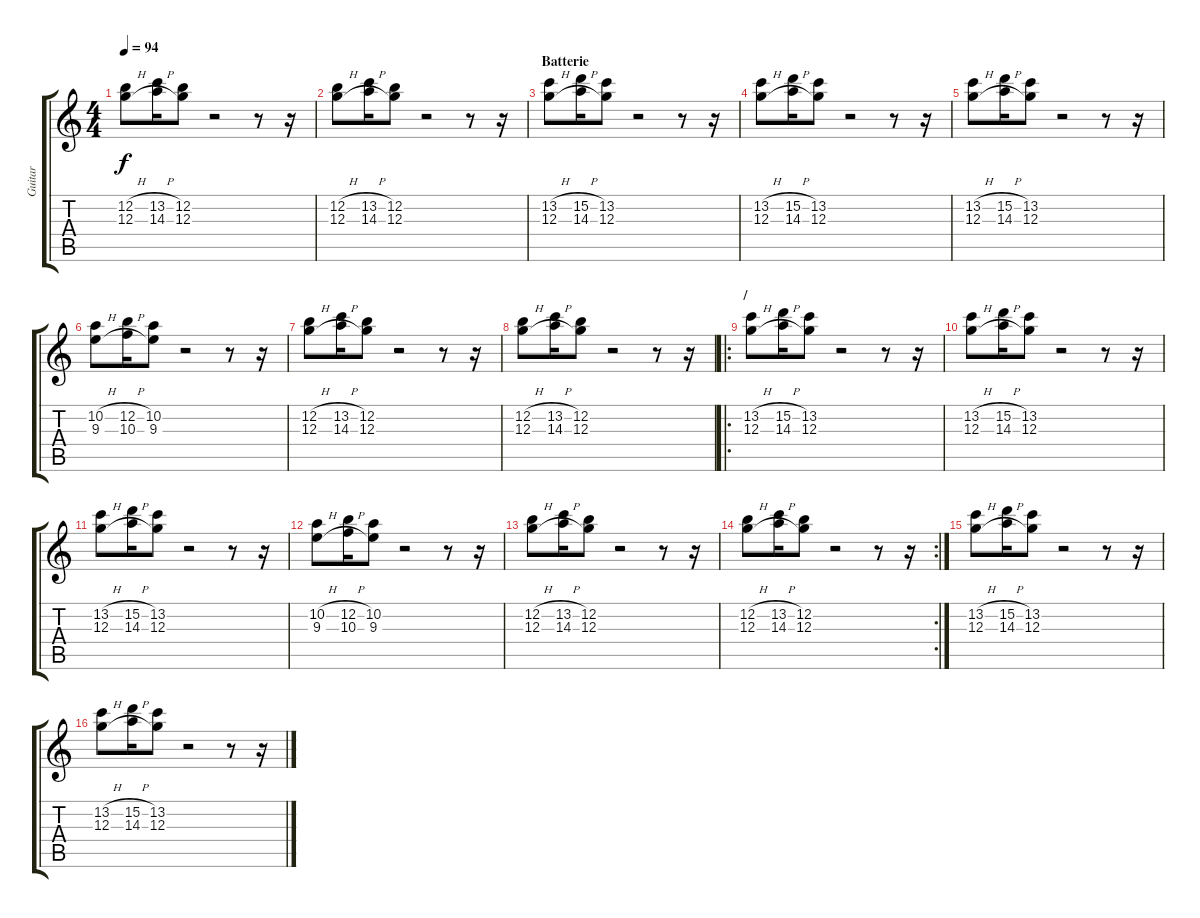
\track ("Guitar" "Guitar") {instrument electricguitarjazz}
\staff {score tabs}
\tuning (E4 B3 G3 D3 A2 E2) {hide}
\ts (4 4)
\tempo 94
\clef g2
\ks c
(12.2{h} 12.3{h}).8{dy f} (13.2{h} 14.3{h}).16 (12.2 12.3).8 r.2 r.8 r.16 |
(12.2{h} 12.3{h}).8 (13.2{h} 14.3{h}).16 (12.2 12.3).8 r.2 r.8 r.16 |
\section ("" "Batterie")
(13.2{h} 12.3{h}).8 (15.2{h} 14.3{h}).16 (13.2 12.3).8 r.2 r.8 r.16 |
(13.2{h} 12.3{h}).8 (15.2{h} 14.3{h}).16 (13.2 12.3).8 r.2 r.8 r.16 |
(13.2{h} 12.3{h}).8 (15.2{h} 14.3{h}).16 (13.2 12.3).8 r.2 r.8 r.16 |
(10.2{h} 9.3{h}).8 (12.2{h} 10.3{h}).16 (10.2 9.3).8 r.2 r.8 r.16 |
(12.2{h} 12.3{h}).8 (13.2{h} 14.3{h}).16 (12.2 12.3).8 r.2 r.8 r.16 |
(12.2{h} 12.3{h}).8 (13.2{h} 14.3{h}).16 (12.2 12.3).8 r.2 r.8 r.16 |
\ro
\section ("" "/")
(13.2{h} 12.3{h}).8 (15.2{h} 14.3{h}).16 (13.2 12.3).8 r.2 r.8 r.16 |
(13.2{h} 12.3{h}).8 (15.2{h} 14.3{h}).16 (13.2 12.3).8 r.2 r.8 r.16 |
(13.2{h} 12.3{h}).8 (15.2{h} 14.3{h}).16 (13.2 12.3).8 r.2 r.8 r.16 |
(10.2{h} 9.3{h}).8 (12.2{h} 10.3{h}).16 (10.2 9.3).8 r.2 r.8 r.16 |
(12.2{h} 12.3{h}).8 (13.2{h} 14.3{h}).16 (12.2 12.3).8 r.2 r.8 r.16 |
\rc 2
(12.2{h} 12.3{h}).8 (13.2{h} 14.3{h}).16 (12.2 12.3).8 r.2 r.8 r.16 |
(13.2{h} 12.3{h}).8 (15.2{h} 14.3{h}).16 (13.2 12.3).8 r.2 r.8 r.16 |
(13.2{h} 12.3{h}).8 (15.2{h} 14.3{h}).16 (13.2 12.3).8 r.2 r.8 r.16
